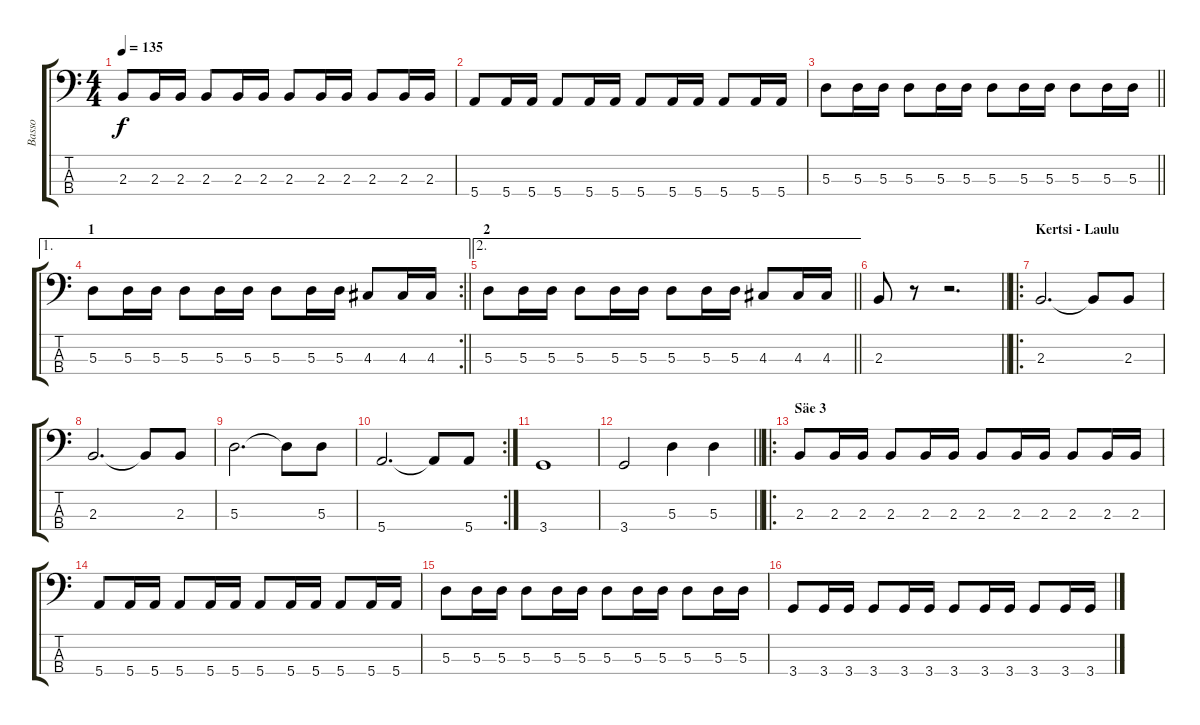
\track ("Basso" "Basso") {instrument electricbassfinger}
\staff {score tabs}
\tuning (G2 D2 A1 E1) {hide}
\ts (4 4)
\tempo 135
\clef f4
\ks c
2.3.8{dy f} 2.3.16 2.3.16 2.3.8 2.3.16 2.3.16 2.3.8 2.3.16 2.3.16 2.3.8 2.3.16 2.3.16 |
5.4.8 5.4.16 5.4.16 5.4.8 5.4.16 5.4.16 5.4.8 5.4.16 5.4.16 5.4.8 5.4.16 5.4.16 |
\barLineRight lightlight
5.3.8 5.3.16 5.3.16 5.3.8 5.3.16 5.3.16 5.3.8 5.3.16 5.3.16 5.3.8 5.3.16 5.3.16 |
\ae 1
\rc 2
\section ("" "1")
\barLineRight lightlight
5.3.8 5.3.16 5.3.16 5.3.8 5.3.16 5.3.16 5.3.8 5.3.16 5.3.16 4.3.8 4.3.16 4.3.16 |
\ae 2
\section ("" "2")
\barLineRight lightlight
5.3.8 5.3.16 5.3.16 5.3.8 5.3.16 5.3.16 5.3.8 5.3.16 5.3.16 4.3.8 4.3.16 4.3.16 |
\barLineRight lightlight
2.3.8 r.8 r.2{d} |
\ro
\section ("" "Kertsi - Laulu")
2.3.2{d} 2.3{t}.8 2.3.8 |
2.3.2{d} 2.3{t}.8 2.3.8 |
5.3.2{d} 5.3{t}.8 5.3.8 |
\rc 2
5.4.2{d} 5.4{t}.8 5.4.8 |
3.4.1 |
\barLineRight lightlight
3.4.2 5.3.4 5.3.4 |
\ro
\section ("" "Säe 3")
2.3.8 2.3.16 2.3.16 2.3.8 2.3.16 2.3.16 2.3.8 2.3.16 2.3.16 2.3.8 2.3.16 2.3.16 |
5.4.8 5.4.16 5.4.16 5.4.8 5.4.16 5.4.16 5.4.8 5.4.16 5.4.16 5.4.8 5.4.16 5.4.16 |
5.3.8 5.3.16 5.3.16 5.3.8 5.3.16 5.3.16 5.3.8 5.3.16 5.3.16 5.3.8 5.3.16 5.3.16 |
3.4.8 3.4.16 3.4.16 3.4.8 3.4.16 3.4.16 3.4.8 3.4.16 3.4.16 3.4.8 3.4.16 3.4.16
